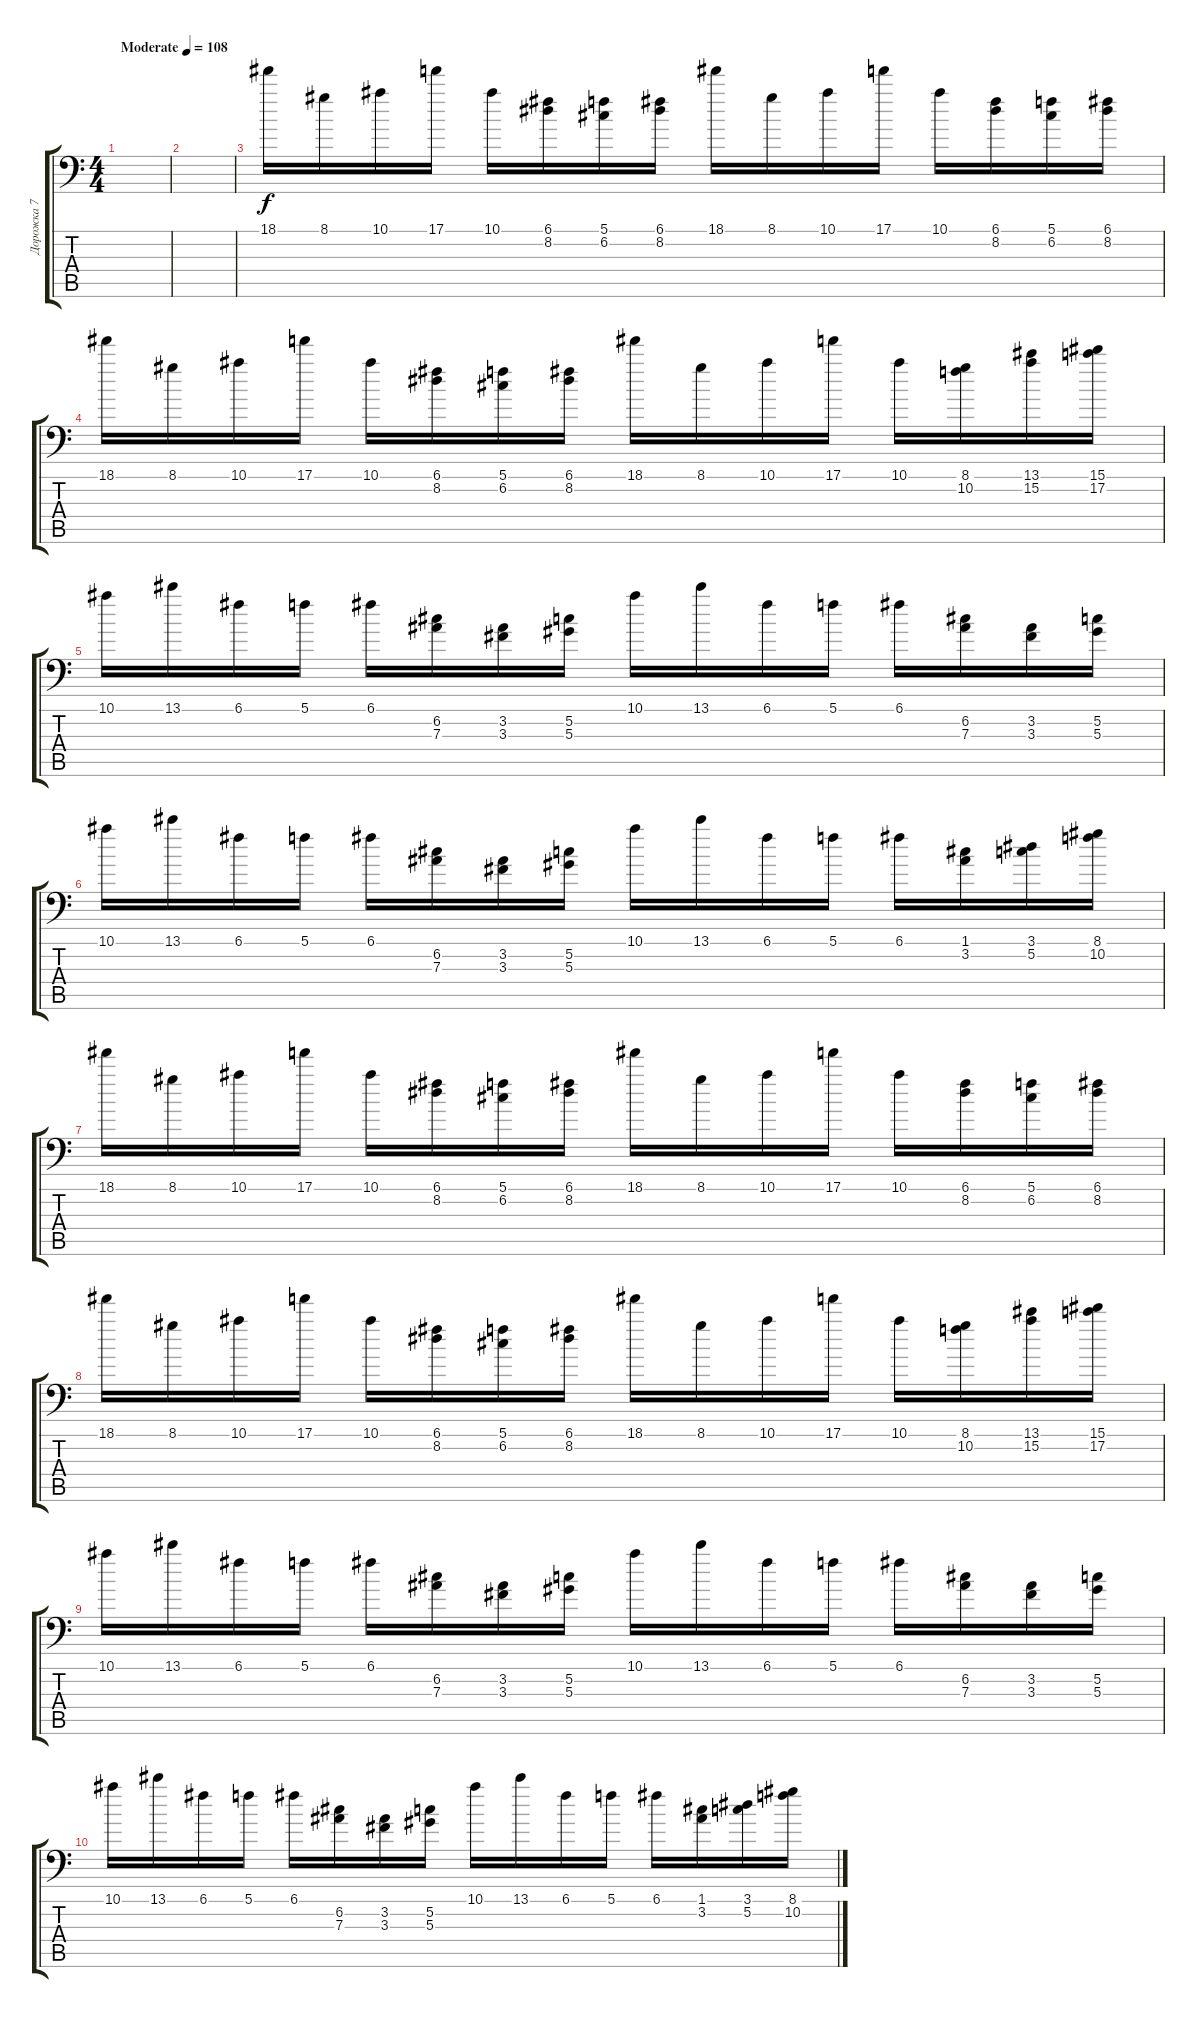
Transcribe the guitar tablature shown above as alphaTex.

\track ("Дорожка 7" "Дорожка 7") {instrument overdrivenguitar}
\staff {score tabs}
\tuning (C4 G3 Eb3 Bb2 F2 Bb1) {hide}
\ts (4 4)
\tempo (108 "Moderate")
\clef f4
\ks c
|
|
18.1.16 8.1.16 10.1.16 17.1.16 10.1.16 (6.1 8.2).16 (5.1 6.2).16 (6.1 8.2).16 18.1.16 8.1.16 10.1.16 17.1.16 10.1.16 (6.1 8.2).16 (5.1 6.2).16 (6.1 8.2).16 |
18.1.16 8.1.16 10.1.16 17.1.16 10.1.16 (6.1 8.2).16 (5.1 6.2).16 (6.1 8.2).16 18.1.16 8.1.16 10.1.16 17.1.16 10.1.16 (8.1 10.2).16 (13.1 15.2).16 (15.1 17.2).16 |
10.1.16 13.1.16 6.1.16 5.1.16 6.1.16 (6.2 7.3).16 (3.2 3.3).16 (5.2 5.3).16 10.1.16 13.1.16 6.1.16 5.1.16 6.1.16 (6.2 7.3).16 (3.2 3.3).16 (5.2 5.3).16 |
10.1.16 13.1.16 6.1.16 5.1.16 6.1.16 (6.2 7.3).16 (3.2 3.3).16 (5.2 5.3).16 10.1.16 13.1.16 6.1.16 5.1.16 6.1.16 (1.1 3.2).16 (3.1 5.2).16 (8.1 10.2).16 |
18.1.16 8.1.16 10.1.16 17.1.16 10.1.16 (6.1 8.2).16 (5.1 6.2).16 (6.1 8.2).16 18.1.16 8.1.16 10.1.16 17.1.16 10.1.16 (6.1 8.2).16 (5.1 6.2).16 (6.1 8.2).16 |
18.1.16 8.1.16 10.1.16 17.1.16 10.1.16 (6.1 8.2).16 (5.1 6.2).16 (6.1 8.2).16 18.1.16 8.1.16 10.1.16 17.1.16 10.1.16 (8.1 10.2).16 (13.1 15.2).16 (15.1 17.2).16 |
10.1.16 13.1.16 6.1.16 5.1.16 6.1.16 (6.2 7.3).16 (3.2 3.3).16 (5.2 5.3).16 10.1.16 13.1.16 6.1.16 5.1.16 6.1.16 (6.2 7.3).16 (3.2 3.3).16 (5.2 5.3).16 |
10.1.16 13.1.16 6.1.16 5.1.16 6.1.16 (6.2 7.3).16 (3.2 3.3).16 (5.2 5.3).16 10.1.16 13.1.16 6.1.16 5.1.16 6.1.16 (1.1 3.2).16 (3.1 5.2).16 (8.1 10.2).16
